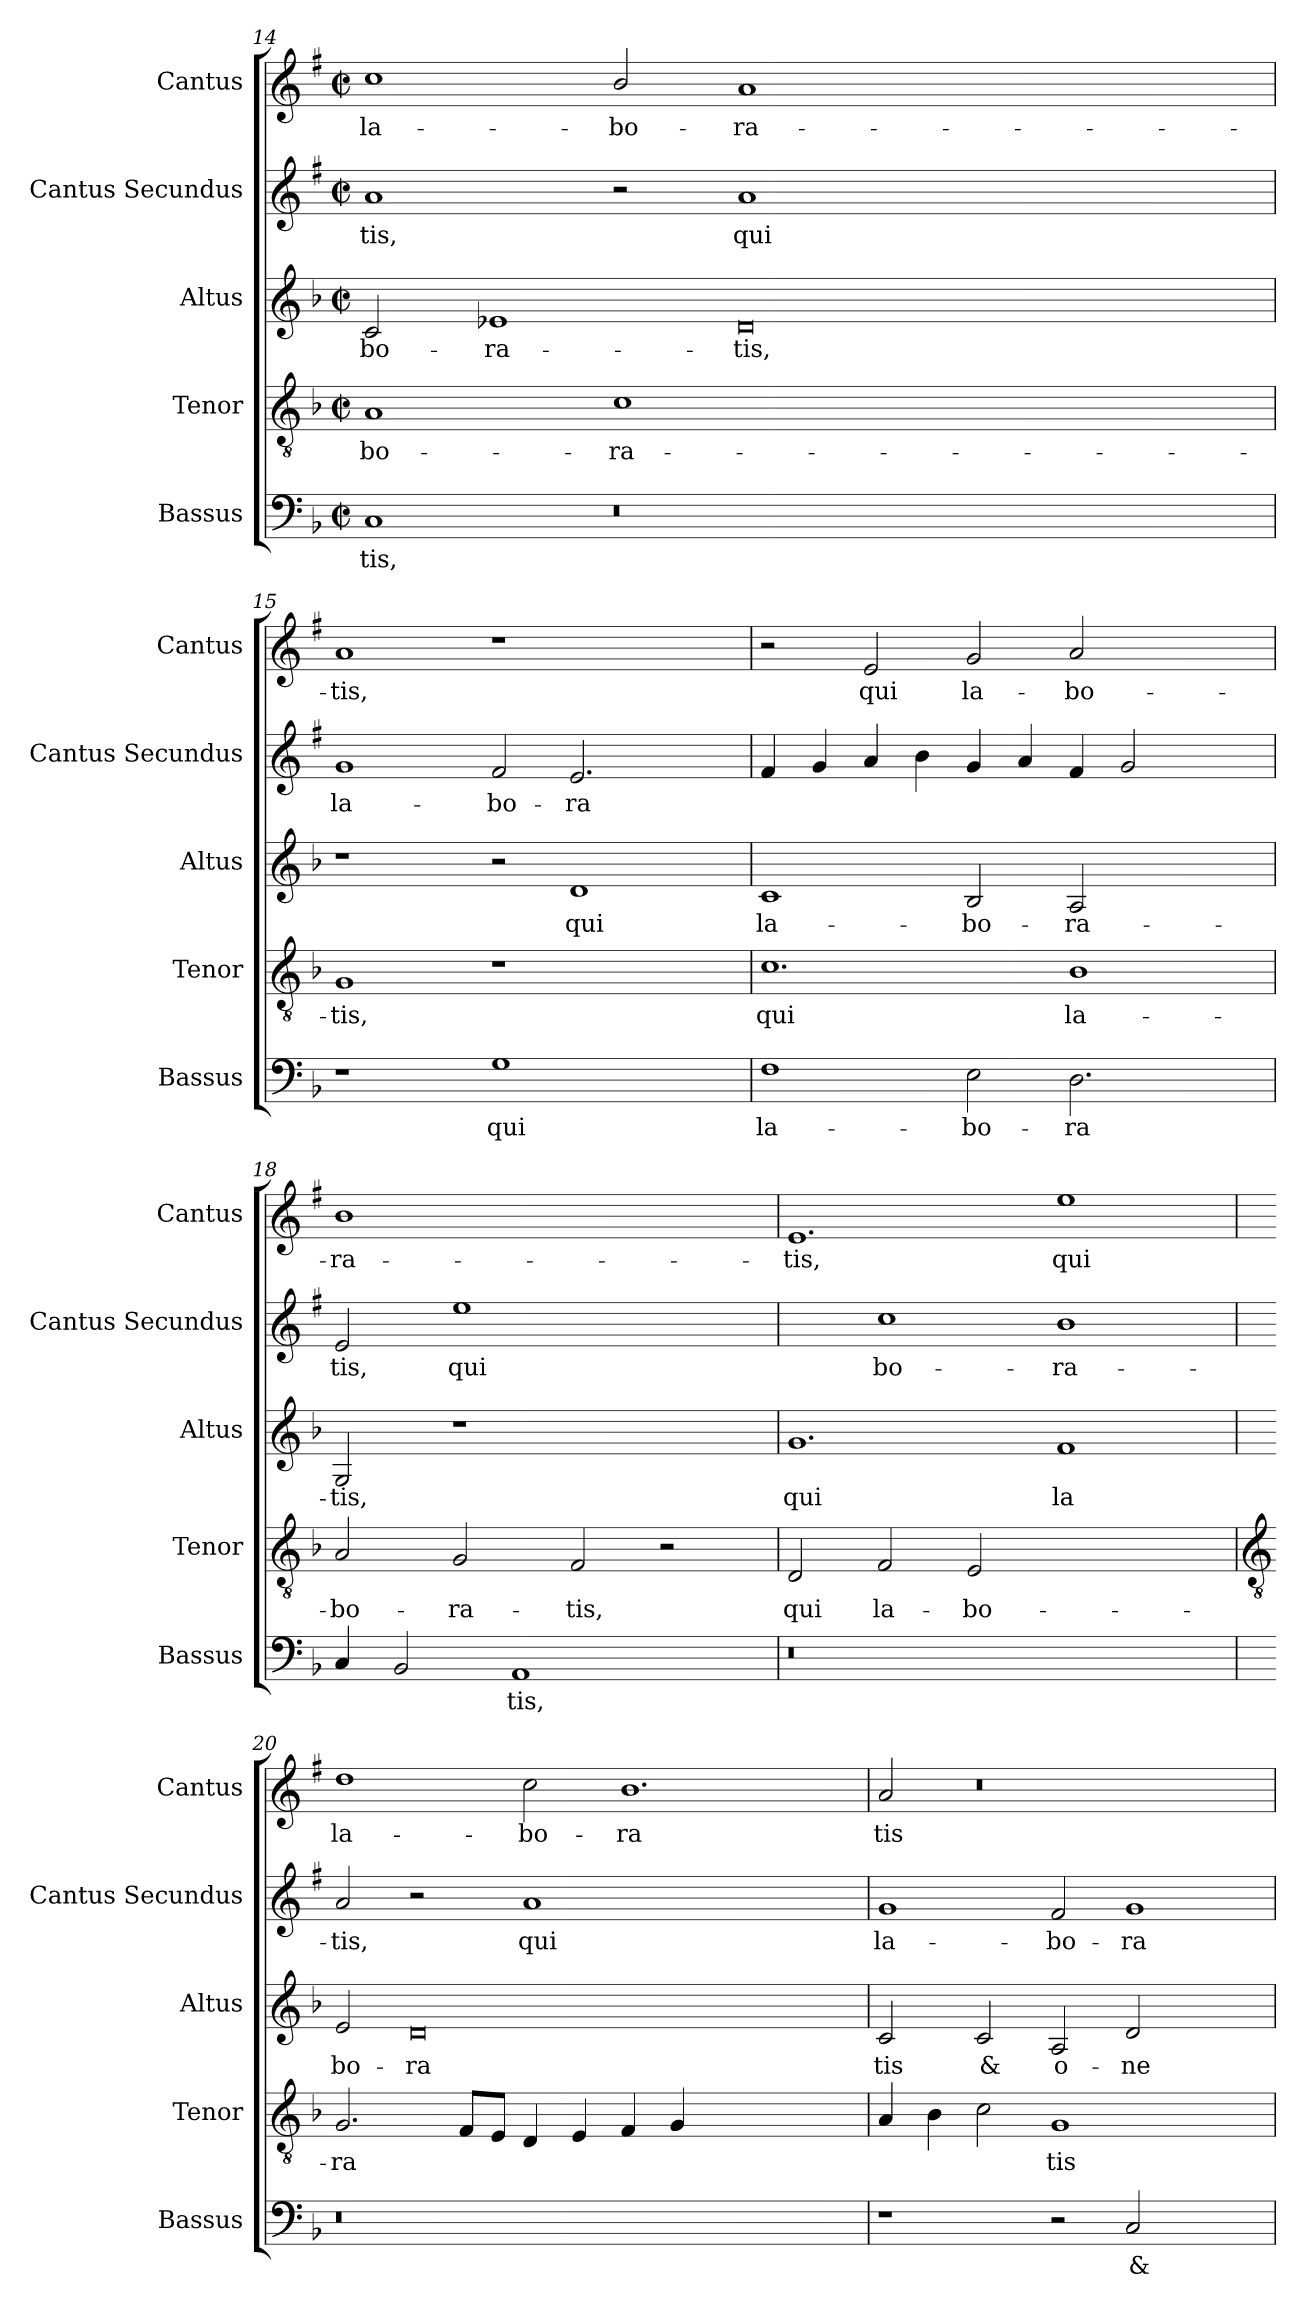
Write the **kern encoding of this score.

**kern	**text	**kern	**text	**kern	**text	**kern	**text	**kern	**text
*part5	*part5	*part4	*part4	*part3	*part3	*part2	*part2	*part1	*part1
*staff5	*staff5	*staff4	*staff4	*staff3	*staff3	*staff2	*staff2	*staff1	*staff1
*I"Bassus	*	*I"Tenor	*	*I"Altus	*	*I"Cantus Secundus	*	*I"Cantus	*
*I'Bassus	*	*I'Tenor	*	*I'Altus	*	*I'Cantus Secundus	*	*I'Cantus	*
*clefF4	*	*clefGv2	*	*clefG2	*	*clefG2	*	*clefG2	*
*	*	*	*	*	*	*ITrd1c2	*	*ITrd1c2	*
*k[b-]	*	*k[b-]	*	*k[b-]	*	*k[b-]	*	*k[b-]	*
*F:	*	*F:	*	*F:	*	*F:	*	*F:	*
*M4/2	*	*M4/2	*	*M4/2	*	*M4/2	*	*M4/2	*
*met(c|)	*	*met(c|)	*	*met(c|)	*	*met(c|)	*	*met(c|)	*
=14	=14	=14	=14	=14	=14	=14	=14	=14	=14
!	!LO:LY:b	!	!LO:LY:b	!	!LO:LY:b	!	!LO:LY:b	!	!LO:LY:b
*	*	*	*	*	*	*	*	*^	*
1C	-tis,	1A	-bo-	2c	-bo-	1g	-tis,	1b-\	1ryy	la-
!	!	!	!	!	!LO:LY:b	!	!	!	!	!
.	.	.	.	1e-X	-ra-	.	.	.	.	.
!	!	!	!LO:LY:b	!	!	!	!	!	!	!LO:LY:b
0r	.	1c	-ra-	.	.	2r	.	2a/	2ryy	-bo-
!	!	!	!	!	!LO:LY:b	!	!LO:LY:b	!	!	!LO:LY:b
.	.	.	.	0d	-tis,	1g	qui	1g/	4ryy	-ra-
.	.	.	.	.	.	.	.	.	4ryy	.
.	.	1.ryy	.	.	.	.	.	.	1ryy	.
.	.	.	.	.	.	1ryy	.	1ryy	.	.
2ryy	.	.	.	.	.	.	.	.	2ryy	.
=15	=15	=15	=15	=15	=15	=15	=15	=15	=15	=15
!	!	!	!LO:LY:b	!	!	!	!LO:LY:b	!	!	!LO:LY:b
1r	.	1G	-tis,	1r	.	1f	la-	1g/	2ryy	-tis,
.	.	.	.	.	.	.	.	.	0ryy	.
!	!LO:LY:b	!	!	!	!	!	!LO:LY:b	!	!	!
1G	qui	1r	.	2r	.	2e	-bo-	1r	.	.
!	!	!	!	!	!LO:LY:b	!	!LO:LY:b	!	!	!
.	.	.	.	1d	qui	2.d	-ra	.	.	.
2ryy	.	2ryy	.	.	.	.	.	2ryy	.	.
.	.	.	.	.	.	4ryy	.	.	.	.
=17	=17	=17	=17	=17	=17	=17	=17	=17	=17	=17
!	!LO:LY:b	!	!LO:LY:b	!	!LO:LY:b	!	!	!	!	!
1F	la-	1.c	qui	1c	la-	4e	.	2r	2ryy	.
.	.	.	.	.	.	4f	.	.	.	.
!	!	!	!	!	!	!	!	!	!	!LO:LY:b
.	.	.	.	.	.	4g	.	2d/	0ryy	qui
.	.	.	.	.	.	4a	.	.	.	.
!	!LO:LY:b	!	!	!	!LO:LY:b	!	!	!	!	!LO:LY:b
2E	-bo-	.	.	2B-	-bo-	4f	.	2f/	.	la-
.	.	.	.	.	.	4g	.	.	.	.
!	!LO:LY:b	!	!LO:LY:b	!	!LO:LY:b	!	!	!	!	!LO:LY:b
2.D	-ra	1B-	la-	2A	-ra-	4e	.	2g/	.	-bo-
.	.	.	.	.	.	2f	.	.	.	.
.	.	.	.	2ryy	.	.	.	2ryy	.	.
4ryy	.	.	.	.	.	4ryy	.	.	.	.
=18	=18	=18	=18	=18	=18	=18	=18	=18	=18	=18
!	!	!	!LO:LY:b	!	!LO:LY:b	!	!LO:LY:b	!	!	!LO:LY:b
4C	.	2A	-bo-	2G	-tis,	2d	tis,	1a/	1ryy	-ra-
2BB-	.	.	.	.	.	.	.	.	.	.
!	!	!	!LO:LY:b	!	!	!	!LO:LY:b	!	!	!
.	.	2G	-ra-	1r	.	1dd	qui	.	.	.
!	!LO:LY:b	!	!	!	!	!	!	!	!	!
1AA	tis,	.	.	.	.	.	.	.	.	.
!	!	!	!LO:LY:b	!	!	!	!	!	!	!
.	.	2F	-tis,	.	.	.	.	1ryy	1ryy	.
!	!	!	!	!	!	!	!LO:LY:b	!	!	!
.	.	2r	.	2ryy	.	[2ccyy	la	.	.	.
4ryy	.	.	.	.	.	.	.	.	.	.
*	*	*	*	*	*	*	*	*v	*v	*
!!LO:LB:g=z
=19	=19	=19	=19	=19	=19	=19	=19	=19	=19
!	!	!	!LO:LY:b	!	!LO:LY:b	!	!	!	!LO:LY:b
0r	.	2D	qui	1.g	qui	2ccyy]	.	1.d/	-tis,
!	!	!	!LO:LY:b	!	!	!	!LO:LY:b	!	!
.	.	2F	la-	.	.	1b-	bo-	.	.
!	!	!	!LO:LY:b	!	!	!	!	!	!
.	.	2E	-bo-	.	.	.	.	.	.
!	!	!	!	!	!LO:LY:b	!	!LO:LY:b	!	!LO:LY:b
.	.	1ryy	.	1f	la	1a	-ra-	1dd\	qui
2ryy	.	.	.	.	.	.	.	.	.
!!LO:LB:g=z
=20	=20	=20	=20	=20	=20	=20	=20	=20	=20
*	*	*clefGv2	*	*	*	*	*	*	*
!	!	!	!LO:LY:b	!	!LO:LY:b	!	!LO:LY:b	!	!LO:LY:b
0r	.	2.G	-ra	2e	bo-	2g	-tis,	1cc\	la-
!	!	!	!	!	!LO:LY:b	!	!	!	!
.	.	.	.	0d	-ra	2r	.	.	.
.	.	8FL	.	.	.	.	.	.	.
.	.	8EJ	.	.	.	.	.	.	.
!	!	!	!	!	!	!	!LO:LY:b	!	!LO:LY:b
.	.	4D	.	.	.	1g	qui	2b-\	-bo-
.	.	4E	.	.	.	.	.	.	.
!	!	!	!	!	!	!	!	!	!LO:LY:b
.	.	4F	.	.	.	.	.	1.a/	-ra
.	.	4G	.	.	.	.	.	.	.
1ryy	.	1ryy	.	.	.	1ryy	.	.	.
.	.	.	.	2ryy	.	.	.	.	.
=21	=21	=21	=21	=21	=21	=21	=21	=21	=21
!	!	!	!	!	!LO:LY:b	!	!LO:LY:b	!	!LO:LY:b
1r	.	4A	.	2c	tis	1f	la-	2g/	tis
.	.	4B-	.	.	.	.	.	.	.
!	!	!	!	!	!LO:LY:b	!	!	!	!
.	.	2c	.	2c	&	.	.	0r	.
!	!	!	!LO:LY:b	!	!LO:LY:b	!	!LO:LY:b	!	!
2r	.	1G	tis	2A	o-	2e	-bo-	.	.
!	!LO:LY:b	!	!	!	!LO:LY:b	!	!LO:LY:b	!	!
2C	&	.	.	2d	-ne-	1f	-ra-	.	.
2ryy	.	2ryy	.	2ryy	.	.	.	.	.
=	=	=	=	=	=	=	=	=	=
*-	*-	*-	*-	*-	*-	*-	*-	*-	*-
